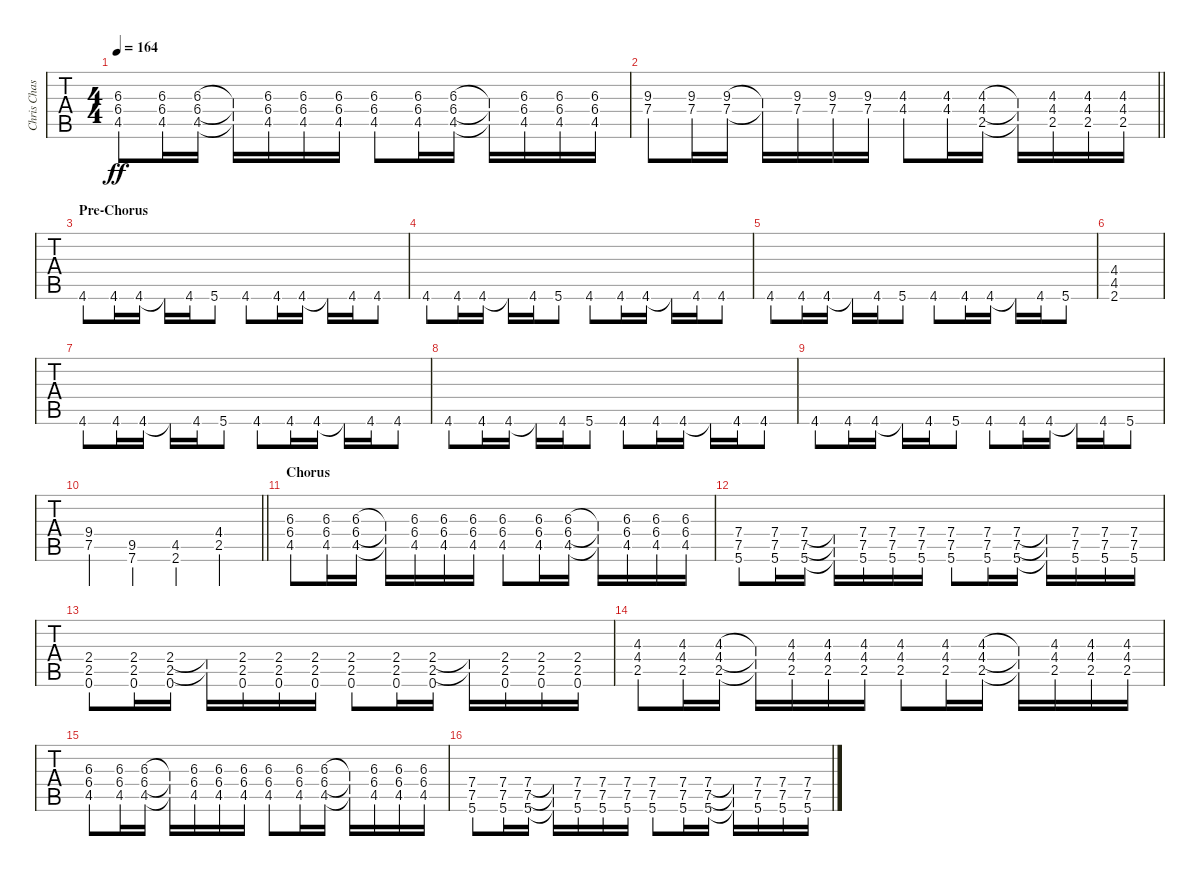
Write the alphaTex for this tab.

\track ("Chris Chasse - Guitar" "Chris Chas") {instrument distortionguitar}
\staff {tabs}
\tuning (Eb4 Bb3 Gb3 Db3 Ab2 Eb2) {hide}
\ts (4 4)
\tempo 164
\clef g2
\ks eb
(6.3 6.4 4.5).8{dy ff} (6.3 6.4 4.5).16 (6.3 6.4 4.5).16 (6.3{t} 6.4{t} 4.5{t}).16 (6.3 6.4 4.5).16 (6.3 6.4 4.5).16 (6.3 6.4 4.5).16 (6.3 6.4 4.5).8 (6.3 6.4 4.5).16 (6.3 6.4 4.5).16 (6.3{t} 6.4{t} 4.5{t}).16 (6.3 6.4 4.5).16 (6.3 6.4 4.5).16 (6.3 6.4 4.5).16 |
\barLineRight lightlight
(9.3 7.4).8 (9.3 7.4).16 (9.3 7.4).16 (9.3{t} 7.4{t}).16 (9.3 7.4).16 (9.3 7.4).16 (9.3 7.4).16 (4.3 4.4).8 (4.3 4.4).16 (4.3 4.4 2.5).16 (4.3{t} 4.4{t} 2.5{t}).16 (4.3 4.4 2.5).16 (4.3 4.4 2.5).16 (4.3 4.4 2.5).16 |
\section ("" "Pre-Chorus")
4.6.8 4.6.16 4.6.16 4.6{t}.16 4.6.16 5.6.8 4.6.8 4.6.16 4.6.16 4.6{t}.16 4.6.16 4.6.8 |
4.6.8 4.6.16 4.6.16 4.6{t}.16 4.6.16 5.6.8 4.6.8 4.6.16 4.6.16 4.6{t}.16 4.6.16 4.6.8 |
4.6.8 4.6.16 4.6.16 4.6{t}.16 4.6.16 5.6.8 4.6.8 4.6.16 4.6.16 4.6{t}.16 4.6.16 5.6.8 |
(4.4 4.5 2.6).1 |
4.6.8 4.6.16 4.6.16 4.6{t}.16 4.6.16 5.6.8 4.6.8 4.6.16 4.6.16 4.6{t}.16 4.6.16 4.6.8 |
4.6.8 4.6.16 4.6.16 4.6{t}.16 4.6.16 5.6.8 4.6.8 4.6.16 4.6.16 4.6{t}.16 4.6.16 4.6.8 |
4.6.8 4.6.16 4.6.16 4.6{t}.16 4.6.16 5.6.8 4.6.8 4.6.16 4.6.16 4.6{t}.16 4.6.16 5.6.8 |
\barLineRight lightlight
(9.4 7.5).4 (9.5 7.6).4 (4.5 2.6).4 (4.4 2.5).4 |
\section ("" "Chorus")
(6.3 6.4 4.5).8 (6.3 6.4 4.5).16 (6.3 6.4 4.5).16 (6.3{t} 6.4{t} 4.5{t}).16 (6.3 6.4 4.5).16 (6.3 6.4 4.5).16 (6.3 6.4 4.5).16 (6.3 6.4 4.5).8 (6.3 6.4 4.5).16 (6.3 6.4 4.5).16 (6.3{t} 6.4{t} 4.5{t}).16 (6.3 6.4 4.5).16 (6.3 6.4 4.5).16 (6.3 6.4 4.5).16 |
(7.4 7.5 5.6).8 (7.4 7.5 5.6).16 (7.4 7.5 5.6).16 (7.4{t} 7.5{t} 5.6{t}).16 (7.4 7.5 5.6).16 (7.4 7.5 5.6).16 (7.4 7.5 5.6).16 (7.4 7.5 5.6).8 (7.4 7.5 5.6).16 (7.4 7.5 5.6).16 (7.4{t} 7.5{t} 5.6{t}).16 (7.4 7.5 5.6).16 (7.4 7.5 5.6).16 (7.4 7.5 5.6).16 |
(2.4 2.5 0.6).8 (2.4 2.5 0.6).16 (2.4 2.5 0.6).16 (2.4{t} 2.5{t}).16 (2.4 2.5 0.6).16 (2.4 2.5 0.6).16 (2.4 2.5 0.6).16 (2.4 2.5 0.6).8 (2.4 2.5 0.6).16 (2.4 2.5 0.6).16 (2.4{t} 2.5{t}).16 (2.4 2.5 0.6).16 (2.4 2.5 0.6).16 (2.4 2.5 0.6).16 |
(4.3 4.4 2.5).8 (4.3 4.4 2.5).16 (4.3 4.4 2.5).16 (4.3{t} 4.4{t} 2.5{t}).16 (4.3 4.4 2.5).16 (4.3 4.4 2.5).16 (4.3 4.4 2.5).16 (4.3 4.4 2.5).8 (4.3 4.4 2.5).16 (4.3 4.4 2.5).16 (4.3{t} 4.4{t} 2.5{t}).16 (4.3 4.4 2.5).16 (4.3 4.4 2.5).16 (4.3 4.4 2.5).16 |
(6.3 6.4 4.5).8 (6.3 6.4 4.5).16 (6.3 6.4 4.5).16 (6.3{t} 6.4{t} 4.5{t}).16 (6.3 6.4 4.5).16 (6.3 6.4 4.5).16 (6.3 6.4 4.5).16 (6.3 6.4 4.5).8 (6.3 6.4 4.5).16 (6.3 6.4 4.5).16 (6.3{t} 6.4{t} 4.5{t}).16 (6.3 6.4 4.5).16 (6.3 6.4 4.5).16 (6.3 6.4 4.5).16 |
(7.4 7.5 5.6).8 (7.4 7.5 5.6).16 (7.4 7.5 5.6).16 (7.4{t} 7.5{t} 5.6{t}).16 (7.4 7.5 5.6).16 (7.4 7.5 5.6).16 (7.4 7.5 5.6).16 (7.4 7.5 5.6).8 (7.4 7.5 5.6).16 (7.4 7.5 5.6).16 (7.4{t} 7.5{t} 5.6{t}).16 (7.4 7.5 5.6).16 (7.4 7.5 5.6).16 (7.4 7.5 5.6).16
